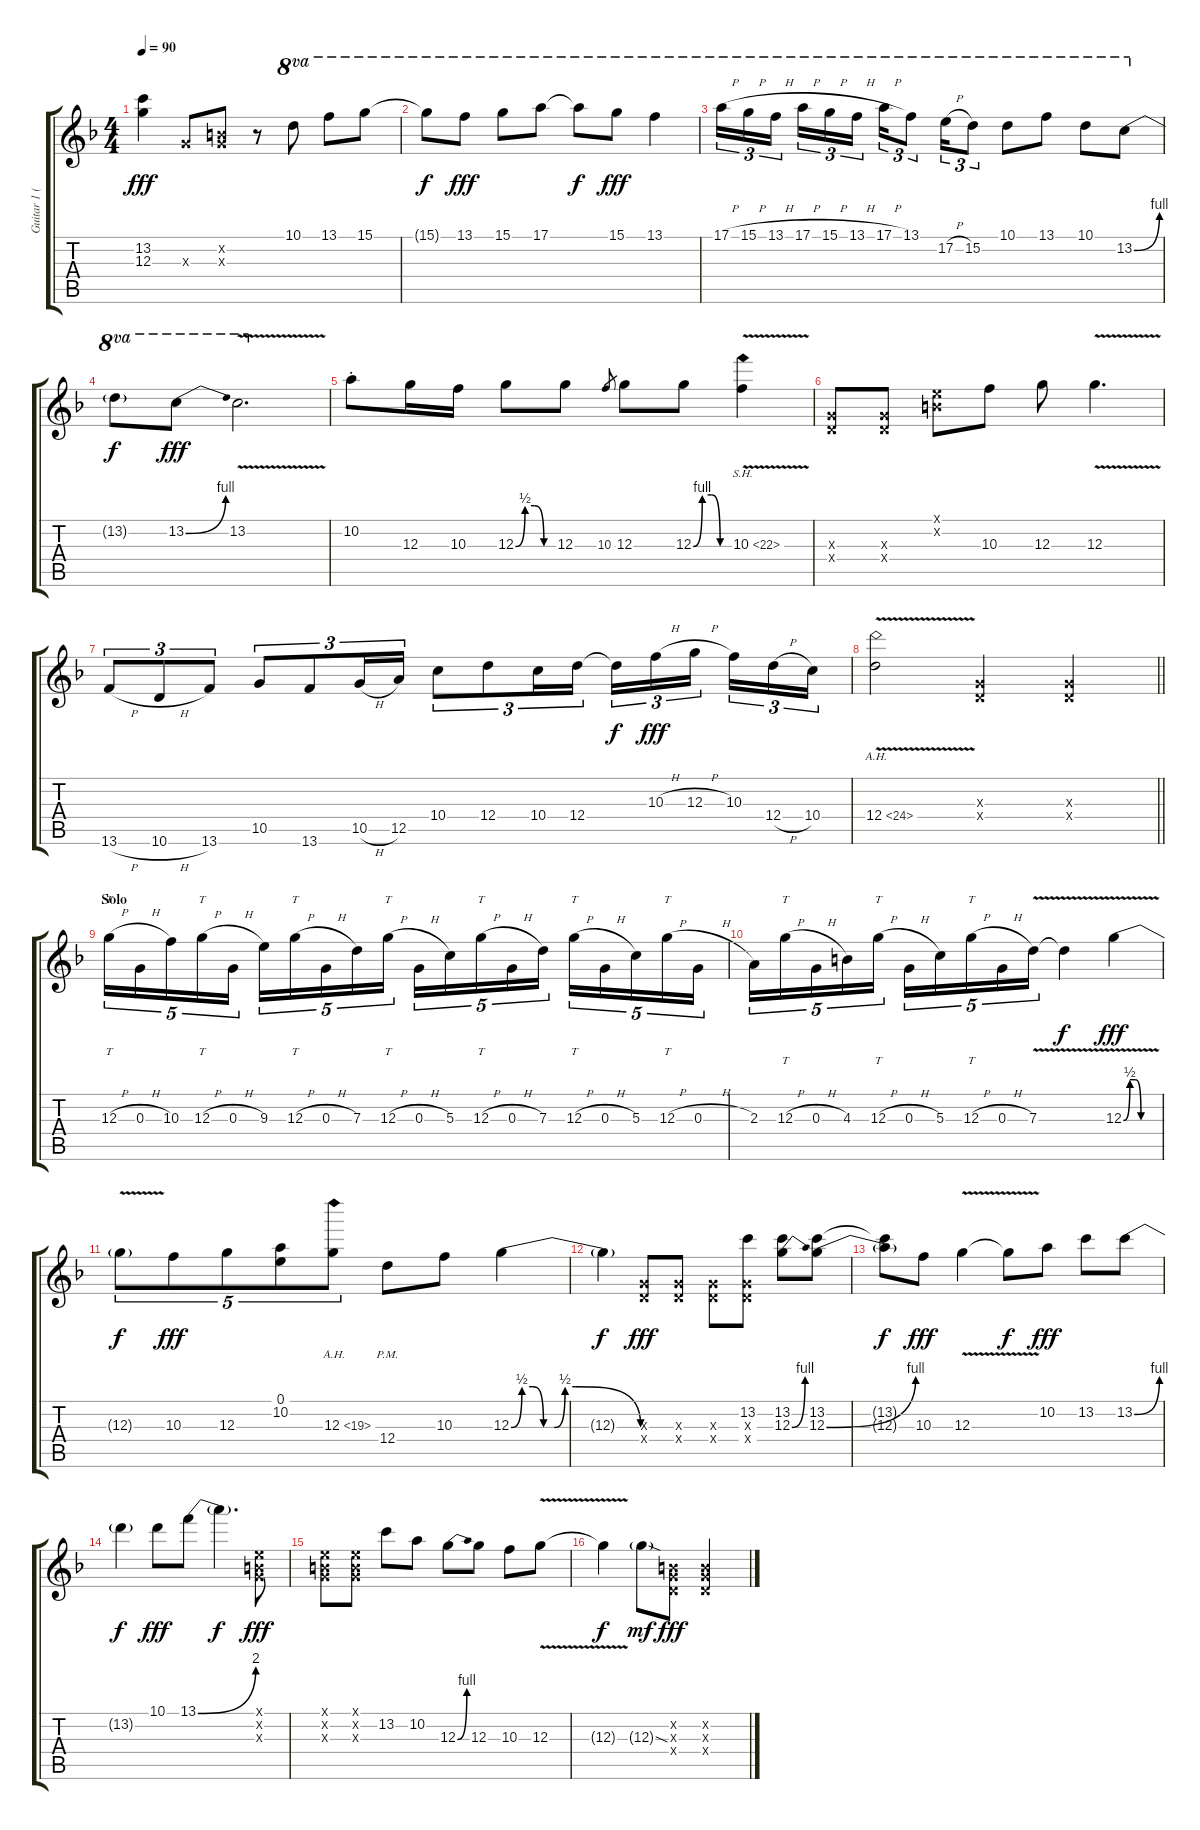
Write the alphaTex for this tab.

\track ("Guitar 1 (Lead)" "Guitar 1 (") {instrument distortionguitar}
\staff {score tabs}
\tuning (E4 B3 G3 D3 A2 E2) {hide}
\ts (4 4)
\tempo 90
\clef g2
\ks f
(13.2 12.3).4{dy fff} 0.3{x}.8 (0.2{x} 0.3{x}).8 r.8 10.1.8{ot 8va} 13.1.8{ot 8va} 15.1.8{ot 8va} |
15.1{t}.8{ot 8va dy f} 13.1.8{ot 8va dy fff} 15.1.8{ot 8va} 17.1.8{ot 8va} 17.1{t}.8{ot 8va dy f} 15.1.8{ot 8va dy fff} 13.1.4{ot 8va} |
17.1{h}.16{tu (3 2) ot 8va} 15.1{h}.16{tu (3 2) ot 8va} 13.1{h}.16{tu (3 2) ot 8va beam splitsecondary} 17.1{h}.16{tu (3 2) ot 8va} 15.1{h}.16{tu (3 2) ot 8va} 13.1{h}.16{tu (3 2) ot 8va} 17.1{h}.16{tu (3 2) ot 8va} 13.1.8{tu (3 2) ot 8va} 17.2{h}.16{tu (3 2) ot 8va} 15.2.8{tu (3 2) ot 8va} 10.1.8{ot 8va} 13.1.8{ot 8va} 10.1.8{ot 8va} 13.2{be (bend 0 0 60 4)}.8{ot 8va} |
13.2{t}.8{ot 8va dy f} 13.2{be (bend 0 0 60 4)}.8{ot 8va dy fff} 13.2{v}.2{d ot 8va} |
10.2{st}.8 12.3.16 10.3.16 12.3{be (custom 0 0 15 2 30 2 45 0 60 0)}.8 12.3.8 10.3.8{gr} 12.3.8 12.3{be (custom 0 0 15 4 30 4 45 0 60 0)}.8 10.3{sh 12 v}.4 |
(0.3{x} 0.4{x}).8 (0.3{x} 0.4{x}).8 (0.1{x} 0.2{x}).8 10.3.8 12.3.8 12.3{v}.4{d} |
13.6{h}.8{tu (3 2)} 10.6{h}.8{tu (3 2)} 13.6.8{tu (3 2)} 10.5.8{tu (3 2)} 13.6.8{tu (3 2)} 10.5{h}.16{tu (3 2)} 12.5.16{tu (3 2)} 10.4.8{tu (3 2)} 12.4.8{tu (3 2)} 10.4.16{tu (3 2)} 12.4.16{tu (3 2)} 12.4{t}.16{tu (3 2) dy f} 10.3{h}.16{tu (3 2) dy fff} 12.3{h}.16{tu (3 2) beam splitsecondary} 10.3.16{tu (3 2)} 12.4{h}.16{tu (3 2)} 10.4.16{tu (3 2)} |
\barLineRight lightlight
12.4{ah 12 v}.2 (0.3{x} 0.4{x}).4 (0.3{x} 0.4{x}).4 |
\section ("" "Solo")
12.3{h}.16{tt tu (5 4)} 0.3{h}.16{tu (5 4)} 10.3.16{tu (5 4)} 12.3{h}.16{tt tu (5 4)} 0.3{h}.16{tu (5 4)} 9.3.16{tu (5 4)} 12.3{h}.16{tt tu (5 4)} 0.3{h}.16{tu (5 4)} 7.3.16{tu (5 4)} 12.3{h}.16{tt tu (5 4)} 0.3{h}.16{tu (5 4)} 5.3.16{tu (5 4)} 12.3{h}.16{tt tu (5 4)} 0.3{h}.16{tu (5 4)} 7.3.16{tu (5 4)} 12.3{h}.16{tt tu (5 4)} 0.3{h}.16{tu (5 4)} 5.3.16{tu (5 4)} 12.3{h}.16{tt tu (5 4)} 0.3{h}.16{tu (5 4)} |
2.3.16{tu (5 4)} 12.3{h}.16{tt tu (5 4)} 0.3{h}.16{tu (5 4)} 4.3.16{tu (5 4)} 12.3{h}.16{tt tu (5 4)} 0.3{h}.16{tu (5 4)} 5.3.16{tu (5 4)} 12.3{h}.16{tt tu (5 4)} 0.3{h}.16{tu (5 4)} 7.3{v}.16{tu (5 4)} 7.3{t}.4{dy f} 12.3{be (custom 0 0 11 2 20 2 30 0 60 0) v}.4{dy fff} |
12.3{t}.8{tu (5 4) dy f} 10.3.8{tu (5 4) dy fff} 12.3.8{tu (5 4) beam merge} (0.1 10.2).8{tu (5 4)} 12.3{ah 7}.8{tu (5 4)} 12.4{pm}.8 10.3.8 12.3{be (custom 0 0 5 2 10 2 15 0 20 0 25 2 30 2 60 0)}.4 |
12.3{t}.4{dy f} (0.3{x} 0.4{x}).8{dy fff} (0.3{x} 0.4{x}).8 (0.3{x} 0.4{x}).8 (13.2 0.3{x} 0.4{x}).8 (13.2 12.3{be (bend 0 0 60 4)}).8 (13.2 12.3{be (bend 0 0 60 4)}).8 |
(13.2{t} 12.3{t}).8{dy f} 10.3.8{dy fff} 12.3{v}.4 12.3{t}.8{dy f} 10.2.8{dy fff} 13.2.8 13.2{be (bend 0 0 60 4)}.8 |
13.2{t}.4{dy f} 10.1.8{dy fff} 13.1{be (bend 0 0 60 8)}.8 13.1{t}.4{d dy f} (0.1{x} 0.2{x} 0.3{x}).8{dy fff} |
(0.1{x} 0.2{x} 0.3{x}).8 (0.1{x} 0.2{x} 0.3{x}).8 13.2.8 10.2.8 12.3{be (bend 0 0 60 4)}.8 12.3.8 10.3.8 12.3{v}.8 |
12.3{t}.4{dy f} 12.3{sod g}.8{dy mf} (0.2{x} 0.3{x} 0.4{x}).8{dy fff} (0.2{x} 0.3{x} 0.4{x}).2
